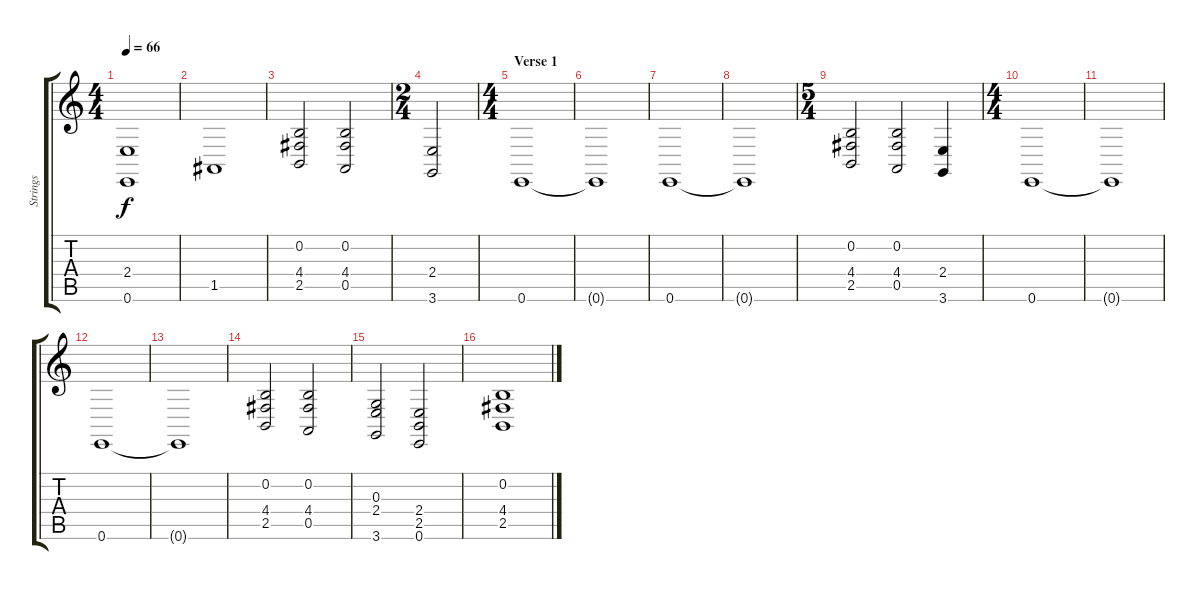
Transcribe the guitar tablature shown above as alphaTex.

\track (" Strings" " Strings") {instrument stringensemble2}
\staff {score tabs}
\tuning (E4 B3 G3 D3 A2 E2) {hide}
\ts (4 4)
\tempo 66
\clef g2
\ks c
(2.4 0.6).1{dy f} |
1.5.1 |
(0.2 4.4 2.5).2 (0.2 4.4 0.5).2 |
\ts (2 4)
(2.4 3.6).2 |
\ts (4 4)
\section ("" "Verse 1")
0.6.1 |
0.6{t}.1 |
0.6.1 |
0.6{t}.1 |
\ts (5 4)
(0.2 4.4 2.5).2 (0.2 4.4 0.5).2 (2.4 3.6).4 |
\ts (4 4)
0.6.1 |
0.6{t}.1 |
0.6.1 |
0.6{t}.1 |
(0.2 4.4 2.5).2 (0.2 4.4 0.5).2 |
(0.3 2.4 3.6).2 (2.4 2.5 0.6).2 |
(0.2 4.4 2.5).1
